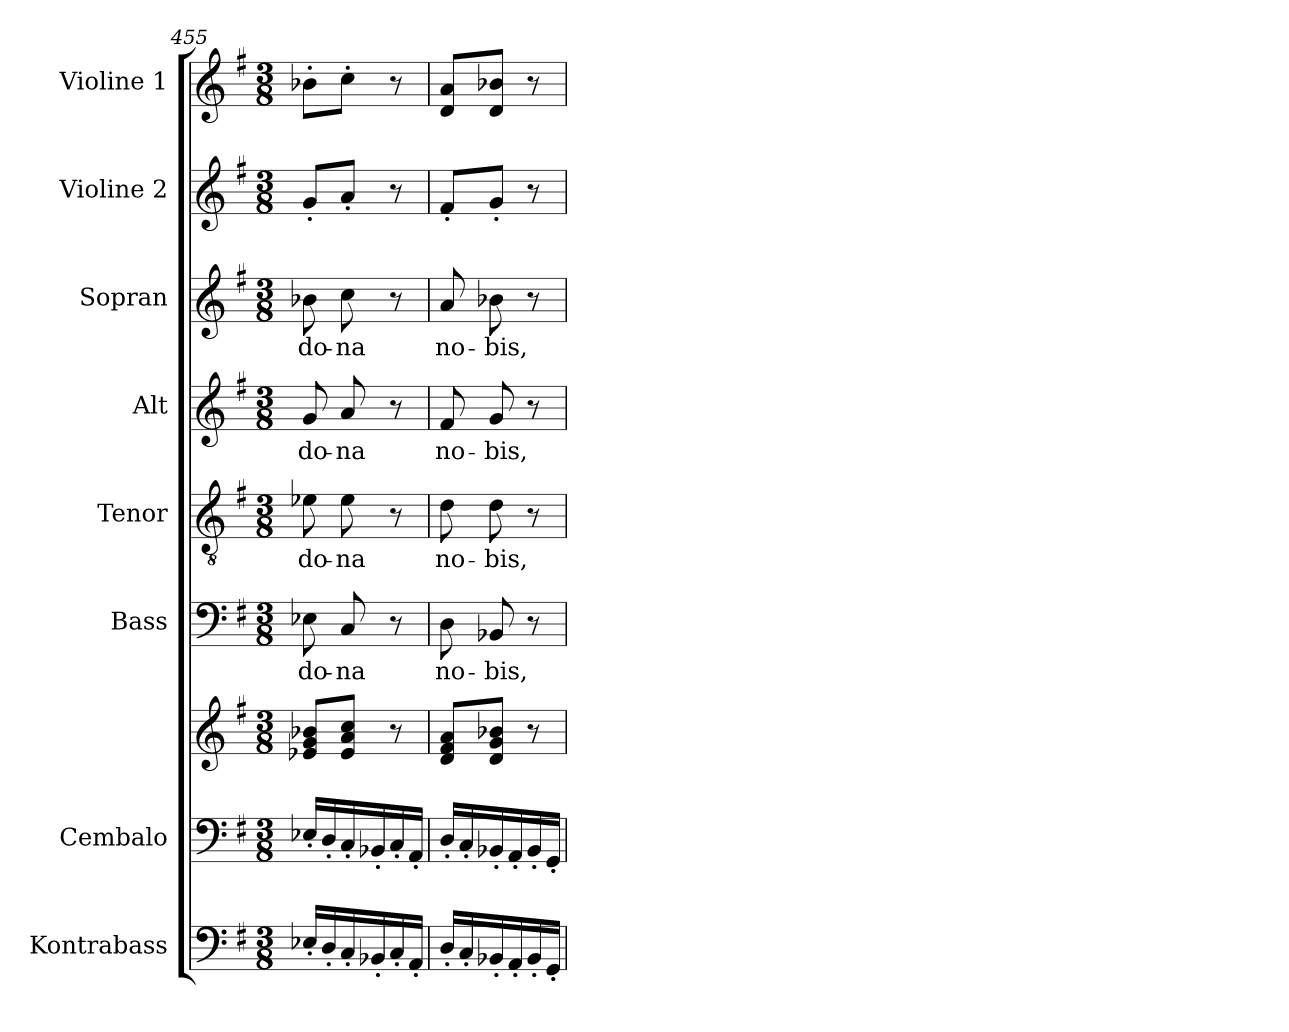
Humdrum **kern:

**kern	**kern	**kern	**kern	**text	**kern	**text	**kern	**text	**kern	**text	**kern	**kern
*part8	*part7	*part7	*part6	*part6	*part5	*part5	*part4	*part4	*part3	*part3	*part2	*part1
*staff9	*staff8	*staff7	*staff6	*staff6	*staff5	*staff5	*staff4	*staff4	*staff3	*staff3	*staff2	*staff1
*I"Kontrabass	*I"Cembalo	*	*I"Bass	*	*I"Tenor	*	*I"Alt	*	*I"Sopran	*	*I"Violine 2	*I"Violine 1
*I'Kb.	*I'Cemb.	*	*I'B.	*	*I'T.	*	*I'A.	*	*I'S.	*	*I'Vl. 2	*I'Vl. 1
*clefF4	*clefF4	*clefG2	*clefF4	*	*clefGv2	*	*clefG2	*	*clefG2	*	*clefG2	*clefG2
*ITrd7c12	*	*	*	*	*	*	*	*	*	*	*	*
*k[f#]	*k[f#]	*k[f#]	*k[f#]	*	*k[f#]	*	*k[f#]	*	*k[f#]	*	*k[f#]	*k[f#]
*G:	*G:	*G:	*G:	*	*G:	*	*G:	*	*G:	*	*G:	*G:
*M3/8	*M3/8	*M3/8	*M3/8	*	*M3/8	*	*M3/8	*	*M3/8	*	*M3/8	*M3/8
=455	=455	=455	=455	=455	=455	=455	=455	=455	=455	=455	=455	=455
!	!	!	!	!LO:LY:b	!	!LO:LY:b	!	!LO:LY:b	!	!LO:LY:b	!	!
16EE-X'</LL	16E-X'</LL	8e-X/ 8g/ 8b-X/L	8E-X\	do-	8e-X\	do-	8g/	do-	8b-X\	do-	8g'</L	8b-X'>\L
16DD'</	16D'</	.	.	.	.	.	.	.	.	.	.	.
!	!	!	!	!LO:LY:b	!	!LO:LY:b	!	!LO:LY:b	!	!LO:LY:b	!	!
16CC'</	16C'</	8e-/ 8a/ 8cc/J	8C/	-na	8e-\	-na	8a/	-na	8cc\	-na	8a'</J	8cc'>\J
16BBB-X'</	16BB-X'</	.	.	.	.	.	.	.	.	.	.	.
16CC'</	16C'</	8r	8r	.	8r	.	8r	.	8r	.	8r	8r
16AAA'</JJ	16AA'</JJ	.	.	.	.	.	.	.	.	.	.	.
=456	=456	=456	=456	=456	=456	=456	=456	=456	=456	=456	=456	=456
!	!	!	!	!LO:LY:b	!	!LO:LY:b	!	!LO:LY:b	!	!LO:LY:b	!	!
16DD'</LL	16D'</LL	8d/ 8f#/ 8a/L	8D\	no-	8d\	no-	8f#/	no-	8a/	no-	8f#'</L	8d/ 8a/L
16CC'</	16C'</	.	.	.	.	.	.	.	.	.	.	.
!	!	!	!	!LO:LY:b	!	!LO:LY:b	!	!LO:LY:b	!	!LO:LY:b	!	!
16BBB-X'</	16BB-X'</	8d/ 8g/ 8b-X/J	8BB-X/	-bis,	8d\	-bis,	8g/	-bis,	8b-X\	-bis,	8g'</J	8d/ 8b-X/J
16AAA'</	16AA'</	.	.	.	.	.	.	.	.	.	.	.
16BBB-'</	16BB-'</	8r	8r	.	8r	.	8r	.	8r	.	8r	8r
16GGG'</JJ	16GG'</JJ	.	.	.	.	.	.	.	.	.	.	.
=	=	=	=	=	=	=	=	=	=	=	=	=
*-	*-	*-	*-	*-	*-	*-	*-	*-	*-	*-	*-	*-
